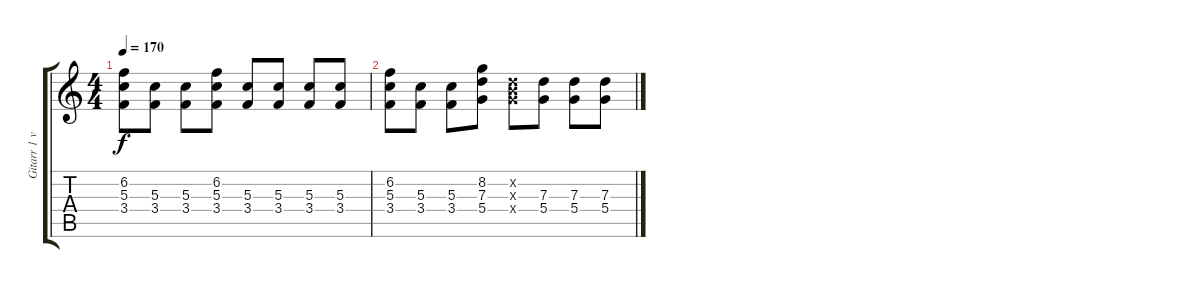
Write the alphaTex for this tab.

\track ("Gitarr 1 vänster" "Gitarr 1 v") {instrument distortionguitar}
\staff {score tabs}
\tuning (E4 B3 G3 D3 A2 E2) {hide}
\ts (4 4)
\tempo 170
\clef g2
\ks c
(6.2 5.3 3.4).8{dy f} (5.3 3.4).8 (5.3 3.4).8 (6.2 5.3 3.4).8 (5.3 3.4).8 (5.3 3.4).8 (5.3 3.4).8 (5.3 3.4).8 |
(6.2 5.3 3.4).8 (5.3 3.4).8 (5.3 3.4).8 (8.2 7.3 5.4).8 (0.2{x} 7.3{x} 5.4{x}).8 (7.3 5.4).8 (7.3 5.4).8 (7.3 5.4).8
